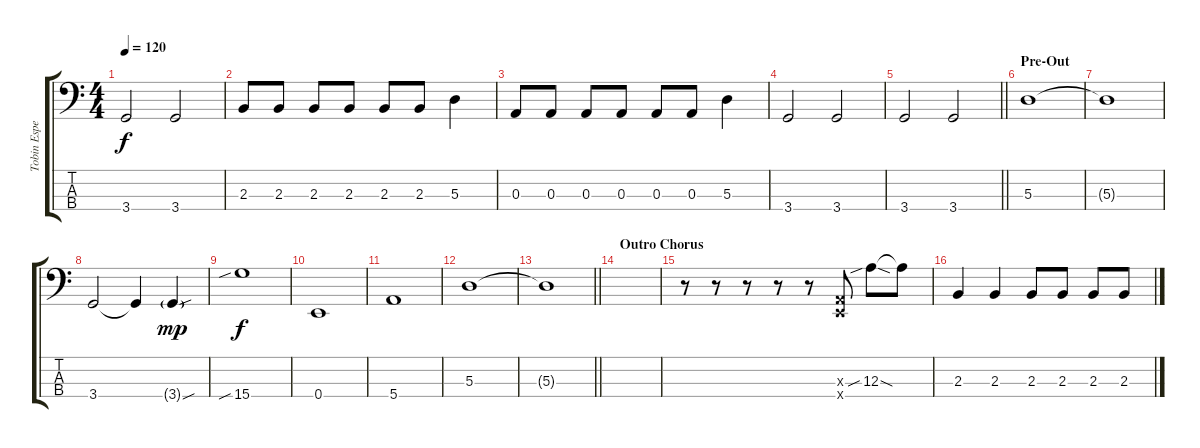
\track ("Tobin Esperance " "Tobin Espe") {instrument electricbasspick}
\staff {score tabs}
\tuning (G2 D2 A1 E1) {hide}
\ts (4 4)
\tempo 120
\clef f4
\ks c
3.4.2{dy f} 3.4.2 |
2.3.8 2.3.8 2.3.8 2.3.8 2.3.8 2.3.8 5.3.4 |
0.3.8 0.3.8 0.3.8 0.3.8 0.3.8 0.3.8 5.3.4 |
3.4.2 3.4.2 |
\barLineRight lightlight
3.4.2 3.4.2 |
\section ("" "Pre-Out")
5.3.1 |
5.3{t}.1 |
3.4.2 3.4{t}.4 3.4{sou g}.4{dy mp} |
15.4{sib}.1{dy f} |
0.4.1 |
5.4.1 |
5.3.1 |
\barLineRight lightlight
5.3{t}.1 |
\section ("" "Outro Chorus")
|
r.8 r.8 r.8 r.8 r.8 (0.3{x} 0.4{x}).8 12.3{sib sod}.8 12.3{t}.8 |
2.3.4 2.3.4 2.3.8 2.3.8 2.3.8 2.3.8
